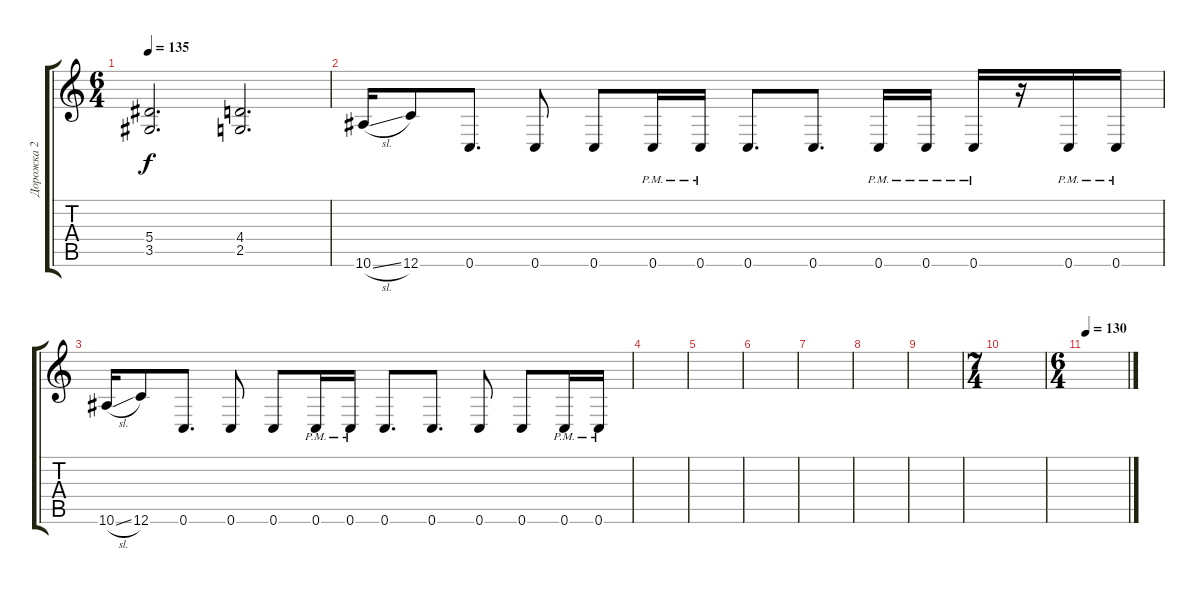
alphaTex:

\track ("Дорожка 2" "Дорожка 2") {instrument overdrivenguitar}
\staff {score tabs}
\tuning (C4 G3 Eb3 Bb2 F2 C2) {hide}
\ts (6 4)
\tempo 135
\clef g2
\ks c
(5.4 3.5).2{d dy f} (4.4 2.5).2{d} |
10.6{sl}.16 12.6.8 0.6.8{d} 0.6.8 0.6.8 0.6{pm}.16 0.6{pm}.16 0.6.8{d} 0.6.8{d} 0.6{pm}.16 0.6{pm}.16 0.6{pm}.16 r.16 0.6{pm}.16 0.6{pm}.16 |
10.6{sl}.16 12.6.8 0.6.8{d} 0.6.8 0.6.8 0.6{pm}.16 0.6{pm}.16 0.6.8{d} 0.6.8{d} 0.6.8 0.6.8 0.6{pm}.16 0.6{pm}.16 |
|
|
|
|
|
|
\ts (7 4)
|
\ts (6 4)
\tempo 130
